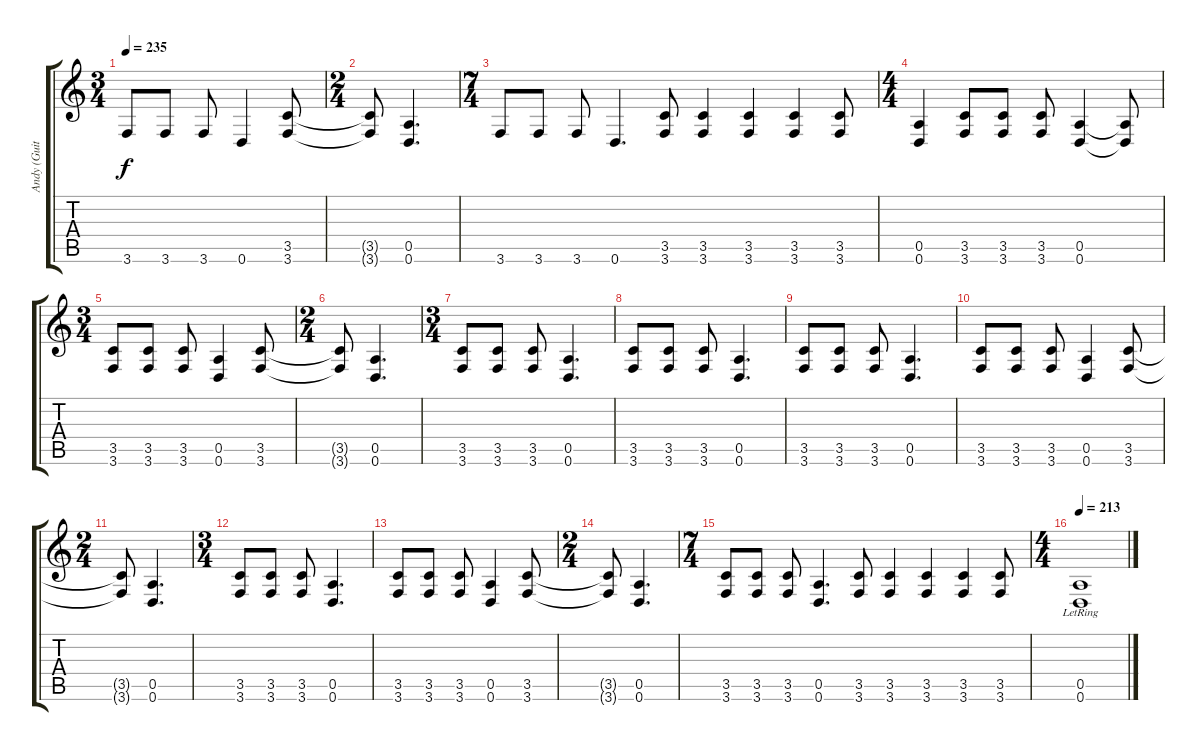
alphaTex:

\track ("Andy (Guitar right)" "Andy (Guit") {instrument distortionguitar}
\staff {score tabs}
\tuning (E4 B3 G3 D3 A2 D2) {hide}
\ts (3 4)
\tempo 235
\clef g2
\ks c
3.6.8{dy f} 3.6.8 3.6.8 0.6.4 (3.5 3.6).8 |
\ts (2 4)
(3.5{t} 3.6{t}).8 (0.5 0.6).4{d} |
\ts (7 4)
3.6.8 3.6.8 3.6.8 0.6.4{d} (3.5 3.6).8 (3.5 3.6).4 (3.5 3.6).4 (3.5 3.6).4 (3.5 3.6).8 |
\ts (4 4)
(0.5 0.6).4 (3.5 3.6).8 (3.5 3.6).8 (3.5 3.6).8 (0.5 0.6).4 (0.5{t} 0.6{t}).8 |
\ts (3 4)
(3.5 3.6).8 (3.5 3.6).8 (3.5 3.6).8 (0.5 0.6).4 (3.5 3.6).8 |
\ts (2 4)
(3.5{t} 3.6{t}).8 (0.5 0.6).4{d} |
\ts (3 4)
(3.5 3.6).8 (3.5 3.6).8 (3.5 3.6).8 (0.5 0.6).4{d} |
(3.5 3.6).8 (3.5 3.6).8 (3.5 3.6).8 (0.5 0.6).4{d} |
(3.5 3.6).8 (3.5 3.6).8 (3.5 3.6).8 (0.5 0.6).4{d} |
(3.5 3.6).8 (3.5 3.6).8 (3.5 3.6).8 (0.5 0.6).4 (3.5 3.6).8 |
\ts (2 4)
(3.5{t} 3.6{t}).8 (0.5 0.6).4{d} |
\ts (3 4)
(3.5 3.6).8 (3.5 3.6).8 (3.5 3.6).8 (0.5 0.6).4{d} |
(3.5 3.6).8 (3.5 3.6).8 (3.5 3.6).8 (0.5 0.6).4 (3.5 3.6).8 |
\ts (2 4)
(3.5{t} 3.6{t}).8 (0.5 0.6).4{d} |
\ts (7 4)
(3.5 3.6).8 (3.5 3.6).8 (3.5 3.6).8 (0.5 0.6).4{d} (3.5 3.6).8 (3.5 3.6).4 (3.5 3.6).4 (3.5 3.6).4 (3.5 3.6).8 |
\ts (4 4)
\tempo 213
(0.5{lr} 0.6{lr}).1
